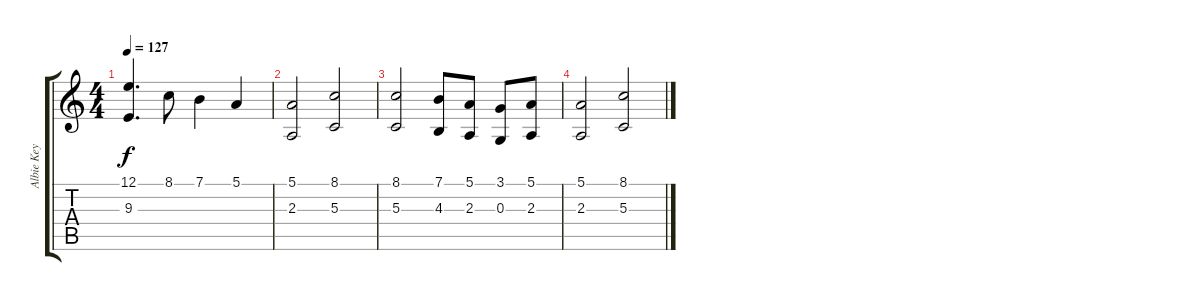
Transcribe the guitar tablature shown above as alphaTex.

\track ("Albie Key Right" "Albie Key ") {instrument recorder}
\staff {score tabs}
\tuning (E4 B3 G3 D3 A2 E2) {hide}
\ts (4 4)
\tempo 127
\clef g2
\ks c
(12.1 9.3).4{d dy f} 8.1.8 7.1.4 5.1.4 |
(5.1 2.3).2 (8.1 5.3).2 |
(8.1 5.3).2 (7.1 4.3).8 (5.1 2.3).8 (3.1 0.3).8 (5.1 2.3).8 |
(5.1 2.3).2 (8.1 5.3).2
